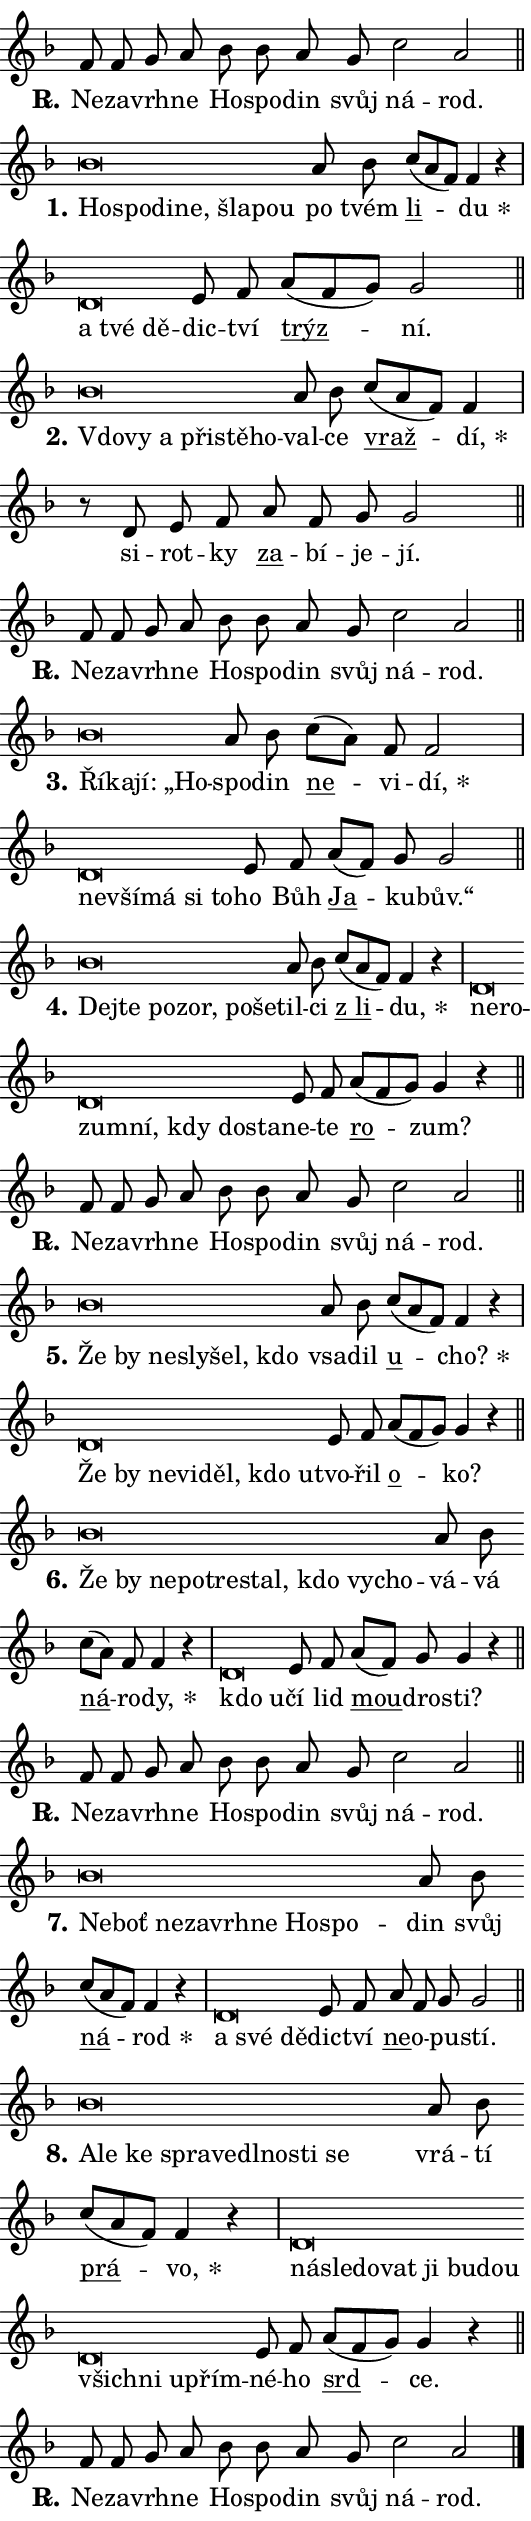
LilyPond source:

\version "2.24.0"
\header { tagline = "" }
\paper {
  indent = 0\cm
  top-margin = 0\cm
  right-margin = 0.13\cm % to fit lyric hyphens
  bottom-margin = 0\cm
  left-margin = 0\cm
  paper-width = 9\cm
  page-breaking = #ly:one-page-breaking
  system-system-spacing.basic-distance = #11
  score-system-spacing.basic-distance = #11
  ragged-last = ##f
}


%% Author: Thomas Morley
%% https://lists.gnu.org/archive/html/lilypond-user/2020-05/msg00002.html
#(define (line-position grob)
"Returns position of @var[grob} in current system:
   @code{'start}, if at first time-step
   @code{'end}, if at last time-step
   @code{'middle} otherwise
"
  (let* ((col (ly:item-get-column grob))
         (ln (ly:grob-object col 'left-neighbor))
         (rn (ly:grob-object col 'right-neighbor))
         (col-to-check-left (if (ly:grob? ln) ln col))
         (col-to-check-right (if (ly:grob? rn) rn col))
         (break-dir-left
           (and
             (ly:grob-property col-to-check-left 'non-musical #f)
             (ly:item-break-dir col-to-check-left)))
         (break-dir-right
           (and
             (ly:grob-property col-to-check-right 'non-musical #f)
             (ly:item-break-dir col-to-check-right))))
        (cond ((eqv? 1 break-dir-left) 'start)
              ((eqv? -1 break-dir-right) 'end)
              (else 'middle))))

#(define (tranparent-at-line-position vctor)
  (lambda (grob)
  "Relying on @code{line-position} select the relevant enry from @var{vctor}.
Used to determine transparency,"
    (case (line-position grob)
      ((end) (not (vector-ref vctor 0)))
      ((middle) (not (vector-ref vctor 1)))
      ((start) (not (vector-ref vctor 2))))))

noteHeadBreakVisibility =
#(define-music-function (break-visibility)(vector?)
"Makes @code{NoteHead}s transparent relying on @var{break-visibility}"
#{
  \override NoteHead.transparent =
    #(tranparent-at-line-position break-visibility)
#})

#(define delete-ledgers-for-transparent-note-heads
  (lambda (grob)
    "Reads whether a @code{NoteHead} is transparent.
If so this @code{NoteHead} is removed from @code{'note-heads} from
@var{grob}, which is supposed to be @code{LedgerLineSpanner}.
As a result ledgers are not printed for this @code{NoteHead}"
    (let* ((nhds-array (ly:grob-object grob 'note-heads))
           (nhds-list
             (if (ly:grob-array? nhds-array)
                 (ly:grob-array->list nhds-array)
                 '()))
           ;; Relies on the transparent-property being done before
           ;; Staff.LedgerLineSpanner.after-line-breaking is executed.
           ;; This is fragile ...
           (to-keep
             (remove
               (lambda (nhd)
                 (ly:grob-property nhd 'transparent #f))
               nhds-list)))
      ;; TODO find a better method to iterate over grob-arrays, similiar
      ;; to filter/remove etc for lists
      ;; For now rebuilt from scratch
      (set! (ly:grob-object grob 'note-heads)  '())
      (for-each
        (lambda (nhd)
          (ly:pointer-group-interface::add-grob grob 'note-heads nhd))
        to-keep))))

squashNotes = {
  \override NoteHead.X-extent = #'(-0.2 . 0.2)
  \override NoteHead.Y-extent = #'(-0.75 . 0)
  \override NoteHead.stencil =
    #(lambda (grob)
       (let ((pos (ly:grob-property grob 'staff-position)))
         (begin
           (if (< pos -7) (display "ERROR: Lower brevis then expected\n") (display ""))
           (if (<= pos -6) ly:text-interface::print ly:note-head::print))))
}
unSquashNotes = {
  \revert NoteHead.X-extent
  \revert NoteHead.Y-extent
  \revert NoteHead.stencil
}

hideNotes = \noteHeadBreakVisibility #begin-of-line-visible
unHideNotes = \noteHeadBreakVisibility #all-visible

% work-around for resetting accidentals
% https://lilypond.org/doc/v2.23/Documentation/notation/displaying-rhythms#unmetered-music
cadenzaMeasure = {
  \cadenzaOff
  \partial 1024 s1024
  \cadenzaOn
}

#(define-markup-command (accent layout props text) (markup?)
  "Underline accented syllable"
  (interpret-markup layout props
    #{\markup \override #'(offset . 4.3) \underline { #text }#}))

responsum = \markup \concat {
  "R" \hspace #-1.05 \path #0.1 #'((moveto 0 0.07) (lineto 0.9 0.8)) \hspace #0.05 "."
}

spaceSize = #0.6828661417322834 % exact space size for TeX Gyre Schola

\layout {
  \context {
    \Staff
    \remove "Time_signature_engraver"
    \override LedgerLineSpanner.after-line-breaking = #delete-ledgers-for-transparent-note-heads
  }
  \context {
    \Lyrics {
      \override LyricSpace.minimum-distance = \spaceSize
      \override LyricText.font-name = #"TeX Gyre Schola"
      \override LyricText.font-size = 1
      \override StanzaNumber.font-name = #"TeX Gyre Schola Bold"
      \override StanzaNumber.font-size = 1
    }
  }
  \context {
    \Score 
    \override NoteHead.text =
      #(lambda (grob) 
        (let ((pos (ly:grob-property grob 'staff-position)))
          #{\markup {
            \combine
              \halign #-0.55 \raise #(if (= pos -6) 0 0.5) \override #'(thickness . 2) \draw-line #'(3.2 . 0)
              \musicglyph "noteheads.sM1"
          }#}))
  }
}

% magnetic-lyrics.ily
%
%   written by
%     Jean Abou Samra <jean@abou-samra.fr>
%     Werner Lemberg <wl@gnu.org>
%
%   adapted by
%     Jiri Hon <jiri.hon@gmail.com>
%
% Version 2022-Apr-15

% https://www.mail-archive.com/lilypond-user@gnu.org/msg149350.html

#(define (Left_hyphen_pointer_engraver context)
   "Collect syllable-hyphen-syllable occurrences in lyrics and store
them in properties.  This engraver only looks to the left.  For
example, if the lyrics input is @code{foo -- bar}, it does the
following.

@itemize @bullet
@item
Set the @code{text} property of the @code{LyricHyphen} grob between
@q{foo} and @q{bar} to @code{foo}.

@item
Set the @code{left-hyphen} property of the @code{LyricText} grob with
text @q{foo} to the @code{LyricHyphen} grob between @q{foo} and
@q{bar}.
@end itemize

Use this auxiliary engraver in combination with the
@code{lyric-@/text::@/apply-@/magnetic-@/offset!} hook."
   (let ((hyphen #f)
         (text #f))
     (make-engraver
      (acknowledgers
       ((lyric-syllable-interface engraver grob source-engraver)
        (set! text grob)))
      (end-acknowledgers
       ((lyric-hyphen-interface engraver grob source-engraver)
        ;(when (not (grob::has-interface grob 'lyric-space-interface))
          (set! hyphen grob)));)
      ((stop-translation-timestep engraver)
       (when (and text hyphen)
         (ly:grob-set-object! text 'left-hyphen hyphen))
       (set! text #f)
       (set! hyphen #f)))))

#(define (lyric-text::apply-magnetic-offset! grob)
   "If the space between two syllables is less than the value in
property @code{LyricText@/.details@/.squash-threshold}, move the right
syllable to the left so that it gets concatenated with the left
syllable.

Use this function as a hook for
@code{LyricText@/.after-@/line-@/breaking} if the
@code{Left_@/hyphen_@/pointer_@/engraver} is active."
   (let ((hyphen (ly:grob-object grob 'left-hyphen #f)))
     (when hyphen
       (let ((left-text (ly:spanner-bound hyphen LEFT)))
         (when (grob::has-interface left-text 'lyric-syllable-interface)
           (let* ((common (ly:grob-common-refpoint grob left-text X))
                  (this-x-ext (ly:grob-extent grob common X))
                  (left-x-ext
                   (begin
                     ;; Trigger magnetism for left-text.
                     (ly:grob-property left-text 'after-line-breaking)
                     (ly:grob-extent left-text common X)))
                  ;; `delta` is the gap width between two syllables.
                  (delta (- (interval-start this-x-ext)
                            (interval-end left-x-ext)))
                  (details (ly:grob-property grob 'details))
                  (threshold (assoc-get 'squash-threshold details 0.2)))
             (when (< delta threshold)
               (let* (;; We have to manipulate the input text so that
                      ;; ligatures crossing syllable boundaries are not
                      ;; disabled.  For languages based on the Latin
                      ;; script this is essentially a beautification.
                      ;; However, for non-Western scripts it can be a
                      ;; necessity.
                      (lt (ly:grob-property left-text 'text))
                      (rt (ly:grob-property grob 'text))
                      (is-space (grob::has-interface hyphen 'lyric-space-interface))
                      (space (if is-space " " ""))
                      (extra-delta (if is-space spaceSize 0))
                      ;; Append new syllable.
                      (ltrt-space (if (and (string? lt) (string? rt))
                                (string-append lt space rt)
                                (make-concat-markup (list lt space rt))))
                      ;; Right-align `ltrt` to the right side.
                      (ltrt-space-markup (grob-interpret-markup
                               grob
                               (make-translate-markup
                                (cons (interval-length this-x-ext) 0)
                                (make-right-align-markup ltrt-space)))))
                 (begin
                   ;; Don't print `left-text`.
                   (ly:grob-set-property! left-text 'stencil #f)
                   ;; Set text and stencil (which holds all collected
                   ;; syllables so far) and shift it to the left.
                   (ly:grob-set-property! grob 'text ltrt-space)
                   (ly:grob-set-property! grob 'stencil ltrt-space-markup)
                   (ly:grob-translate-axis! grob (- (- delta extra-delta)) X))))))))))


#(define (lyric-hyphen::displace-bounds-first grob)
   ;; Make very sure this callback isn't triggered too early.
   (let ((left (ly:spanner-bound grob LEFT))
         (right (ly:spanner-bound grob RIGHT)))
     (ly:grob-property left 'after-line-breaking)
     (ly:grob-property right 'after-line-breaking)
     (ly:lyric-hyphen::print grob)))

squashThreshold = #0.4

\layout {
  \context {
    \Lyrics
    \consists #Left_hyphen_pointer_engraver
    \override LyricText.after-line-breaking =
      #lyric-text::apply-magnetic-offset!
    \override LyricHyphen.stencil = #lyric-hyphen::displace-bounds-first
    \override LyricText.details.squash-threshold = \squashThreshold
    \override LyricHyphen.minimum-distance = 0
    \override LyricHyphen.minimum-length = \squashThreshold
  }
}

squashText = \override LyricText.details.squash-threshold = 9999
unSquashText = \override LyricText.details.squash-threshold = \squashThreshold

leftText = \override LyricText.self-alignment-X = #LEFT
unLeftText = \revert LyricText.self-alignment-X

starOffset = #(lambda (grob) 
                (let ((x_offset (ly:self-alignment-interface::aligned-on-x-parent grob)))
                  (if (= x_offset 0) 0 (+ x_offset 1.2))))

star = #(define-music-function (syllable)(string?)
"Append star separator at the end of a syllable"
#{
  \once \override LyricText.X-offset = #starOffset
  \lyricmode { \markup {
    #syllable
    \override #'((font-name . "TeX Gyre Schola Bold")) \hspace #0.2 \lower #0.65 \larger "*"
  } }
#})

starAccent = #(define-music-function (syllable)(string?)
"Append star separator at the end of a syllable and make accent"
#{
  \once \override LyricText.X-offset = #starOffset
  \lyricmode { \markup {
    \accent #syllable
    \override #'((font-name . "TeX Gyre Schola Bold")) \hspace #0.2 \lower #0.65 \larger "*"
  } }
#})

breath = #(define-music-function (syllable)(string?)
"Append breathing indicator at the end of a syllable"
#{
  \lyricmode { \markup { #syllable "+" } }
#})

optionalBreath = #(define-music-function (syllable)(string?)
"Append optional breathing indicator at the end of a syllable"
#{
  \lyricmode { \markup { #syllable "(+)" } }
#})


\score {
    <<
        \new Voice = "melody" { \cadenzaOn \key f \major \relative { f'8 f g a bes bes \bar "" a g \bar "" c2 a \cadenzaMeasure \bar "||" \break } }
        \new Lyrics \lyricsto "melody" { \lyricmode { \set stanza = \responsum
Ne -- za -- vrh -- ne Ho -- spo -- din svůj ná -- rod. } }
    >>
    \layout {}
}

\score {
    <<
        \new Voice = "melody" { \cadenzaOn \key f \major \relative { \squashNotes bes'\breve*1/16 \hideNotes \breve*1/16 \bar "" \breve*1/16 \bar "" \breve*1/16 \bar "" \breve*1/16 \breve*1/16 \bar "" \unHideNotes \unSquashNotes a8 bes \bar "" c[( a f)] f4 r \cadenzaMeasure \bar "|" \squashNotes d\breve*1/16 \hideNotes \breve*1/16 \breve*1/16 \bar "" \unHideNotes \unSquashNotes e8 f \bar "" a[( f g)] g2 \cadenzaMeasure \bar "||" \break } }
        \new Lyrics \lyricsto "melody" { \lyricmode { \set stanza = "1."
\leftText Ho -- \squashText spo -- di -- ne, šla -- pou \unLeftText \unSquashText po tvém \markup \accent li -- \star du \leftText a \squashText tvé dě -- \unLeftText \unSquashText dic -- tví \markup \accent trýz -- ní. } }
    >>
    \layout {}
}

\score {
    <<
        \new Voice = "melody" { \cadenzaOn \key f \major \relative { \squashNotes bes'\breve*1/16 \hideNotes \breve*1/16 \bar "" \breve*1/16 \bar "" \breve*1/16 \bar "" \breve*1/16 \breve*1/16 \bar "" \unHideNotes \unSquashNotes a8 bes \bar "" c[( a f)] f4 \cadenzaMeasure \bar "|" r8 d e8 f \bar "" a f g g2 \cadenzaMeasure \bar "||" \break } }
        \new Lyrics \lyricsto "melody" { \lyricmode { \set stanza = "2."
\leftText Vdo -- \squashText vy a při -- stě -- ho -- \unLeftText \unSquashText val -- ce \markup \accent vraž -- \star dí, si -- rot -- ky \markup \accent za -- bí -- je -- jí. } }
    >>
    \layout {}
}

\score {
    <<
        \new Voice = "melody" { \cadenzaOn \key f \major \relative { f'8 f g a bes bes \bar "" a g \bar "" c2 a \cadenzaMeasure \bar "||" \break } }
        \new Lyrics \lyricsto "melody" { \lyricmode { \set stanza = \responsum
Ne -- za -- vrh -- ne Ho -- spo -- din svůj ná -- rod. } }
    >>
    \layout {}
}

\score {
    <<
        \new Voice = "melody" { \cadenzaOn \key f \major \relative { \squashNotes bes'\breve*1/16 \hideNotes \breve*1/16 \bar "" \breve*1/16 \breve*1/16 \bar "" \unHideNotes \unSquashNotes a8 bes \bar "" c[( a)] f f2 \cadenzaMeasure \bar "|" \squashNotes d\breve*1/16 \hideNotes \breve*1/16 \bar "" \breve*1/16 \bar "" \breve*1/16 \breve*1/16 \bar "" \unHideNotes \unSquashNotes e8 f \bar "" a[( f)] g g2 \cadenzaMeasure \bar "||" \break } }
        \new Lyrics \lyricsto "melody" { \lyricmode { \set stanza = "3."
\leftText Ří -- \squashText ka -- jí: „Ho -- \unLeftText \unSquashText spo -- din \markup \accent ne -- vi -- \star dí, \leftText ne -- \squashText vší -- má si to -- \unLeftText \unSquashText ho Bůh \markup \accent Ja -- ku -- bův.“ } }
    >>
    \layout {}
}

\score {
    <<
        \new Voice = "melody" { \cadenzaOn \key f \major \relative { \squashNotes bes'\breve*1/16 \hideNotes \breve*1/16 \bar "" \breve*1/16 \bar "" \breve*1/16 \bar "" \breve*1/16 \breve*1/16 \bar "" \unHideNotes \unSquashNotes a8 bes \bar "" c[( a f)] f4 r \cadenzaMeasure \bar "|" \squashNotes d\breve*1/16 \hideNotes \breve*1/16 \bar "" \breve*1/16 \bar "" \breve*1/16 \bar "" \breve*1/16 \bar "" \breve*1/16 \breve*1/16 \bar "" \unHideNotes \unSquashNotes e8 f \bar "" a[( f g)] g4 r \cadenzaMeasure \bar "||" \break } }
        \new Lyrics \lyricsto "melody" { \lyricmode { \set stanza = "4."
\leftText Dej -- \squashText te po -- zor, po -- še -- \unLeftText \unSquashText til -- ci \markup \accent "z li" -- \star du, \leftText ne -- \squashText ro -- zum -- ní, kdy do -- sta -- \unLeftText \unSquashText ne -- te \markup \accent ro -- zum? } }
    >>
    \layout {}
}

\score {
    <<
        \new Voice = "melody" { \cadenzaOn \key f \major \relative { f'8 f g a bes bes \bar "" a g \bar "" c2 a \cadenzaMeasure \bar "||" \break } }
        \new Lyrics \lyricsto "melody" { \lyricmode { \set stanza = \responsum
Ne -- za -- vrh -- ne Ho -- spo -- din svůj ná -- rod. } }
    >>
    \layout {}
}

\score {
    <<
        \new Voice = "melody" { \cadenzaOn \key f \major \relative { \squashNotes bes'\breve*1/16 \hideNotes \breve*1/16 \bar "" \breve*1/16 \bar "" \breve*1/16 \bar "" \breve*1/16 \breve*1/16 \bar "" \unHideNotes \unSquashNotes a8 bes \bar "" c[( a f)] f4 r \cadenzaMeasure \bar "|" \squashNotes d\breve*1/16 \hideNotes \breve*1/16 \bar "" \breve*1/16 \bar "" \breve*1/16 \bar "" \breve*1/16 \bar "" \breve*1/16 \breve*1/16 \bar "" \unHideNotes \unSquashNotes e8 f \bar "" a[( f g)] g4 r \cadenzaMeasure \bar "||" \break } }
        \new Lyrics \lyricsto "melody" { \lyricmode { \set stanza = "5."
\leftText Že \squashText by ne -- sly -- šel, kdo \unLeftText \unSquashText vsa -- dil \markup \accent u -- \star cho? \leftText Že \squashText by ne -- vi -- děl, kdo u -- \unLeftText \unSquashText tvo -- řil \markup \accent o -- ko? } }
    >>
    \layout {}
}

\score {
    <<
        \new Voice = "melody" { \cadenzaOn \key f \major \relative { \squashNotes bes'\breve*1/16 \hideNotes \breve*1/16 \bar "" \breve*1/16 \bar "" \breve*1/16 \bar "" \breve*1/16 \bar "" \breve*1/16 \bar "" \breve*1/16 \bar "" \breve*1/16 \breve*1/16 \bar "" \unHideNotes \unSquashNotes a8 bes \bar "" c[( a)] f f4 r \cadenzaMeasure \bar "|" \squashNotes d\breve*1/16 \hideNotes \breve*1/16 \bar "" \unHideNotes \unSquashNotes e8 f \bar "" a[( f)] g g4 r \cadenzaMeasure \bar "||" \break } }
        \new Lyrics \lyricsto "melody" { \lyricmode { \set stanza = "6."
\leftText Že \squashText by ne -- po -- tre -- stal, kdo vy -- cho -- \unLeftText \unSquashText vá -- vá \markup \accent ná -- ro -- \star dy, \leftText kdo \squashText u -- \unLeftText \unSquashText čí lid \markup \accent mou -- dro -- sti? } }
    >>
    \layout {}
}

\score {
    <<
        \new Voice = "melody" { \cadenzaOn \key f \major \relative { f'8 f g a bes bes \bar "" a g \bar "" c2 a \cadenzaMeasure \bar "||" \break } }
        \new Lyrics \lyricsto "melody" { \lyricmode { \set stanza = \responsum
Ne -- za -- vrh -- ne Ho -- spo -- din svůj ná -- rod. } }
    >>
    \layout {}
}

\score {
    <<
        \new Voice = "melody" { \cadenzaOn \key f \major \relative { \squashNotes bes'\breve*1/16 \hideNotes \breve*1/16 \bar "" \breve*1/16 \bar "" \breve*1/16 \bar "" \breve*1/16 \bar "" \breve*1/16 \bar "" \breve*1/16 \breve*1/16 \bar "" \unHideNotes \unSquashNotes a8 bes \bar "" c[( a f)] f4 r \cadenzaMeasure \bar "|" \squashNotes d\breve*1/16 \hideNotes \breve*1/16 \breve*1/16 \bar "" \unHideNotes \unSquashNotes e8 f \bar "" a f g g2 \cadenzaMeasure \bar "||" \break } }
        \new Lyrics \lyricsto "melody" { \lyricmode { \set stanza = "7."
\leftText Ne -- \squashText boť ne -- za -- vrh -- ne Ho -- spo -- \unLeftText \unSquashText din svůj \markup \accent ná -- \star rod \leftText a \squashText své dě -- \unLeftText \unSquashText dic -- tví \markup \accent ne -- o -- pu -- stí. } }
    >>
    \layout {}
}

\score {
    <<
        \new Voice = "melody" { \cadenzaOn \key f \major \relative { \squashNotes bes'\breve*1/16 \hideNotes \breve*1/16 \bar "" \breve*1/16 \bar "" \breve*1/16 \bar "" \breve*1/16 \bar "" \breve*1/16 \bar "" \breve*1/16 \bar "" \breve*1/16 \breve*1/16 \bar "" \unHideNotes \unSquashNotes a8 bes \bar "" c[( a f)] f4 r \cadenzaMeasure \bar "|" \squashNotes d\breve*1/16 \hideNotes \breve*1/16 \bar "" \breve*1/16 \bar "" \breve*1/16 \bar "" \breve*1/16 \bar "" \breve*1/16 \bar "" \breve*1/16 \bar "" \breve*1/16 \bar "" \breve*1/16 \bar "" \breve*1/16 \breve*1/16 \bar "" \unHideNotes \unSquashNotes e8 f \bar "" a[( f g)] g4 r \cadenzaMeasure \bar "||" \break } }
        \new Lyrics \lyricsto "melody" { \lyricmode { \set stanza = "8."
\leftText A -- \squashText le ke spra -- ve -- dl -- no -- sti se \unLeftText \unSquashText vrá -- tí \markup \accent prá -- \star vo, \leftText ná -- \squashText sle -- do -- vat ji bu -- dou všich -- ni u -- přím -- \unLeftText \unSquashText né -- ho \markup \accent srd -- ce. } }
    >>
    \layout {}
}

\score {
    <<
        \new Voice = "melody" { \cadenzaOn \key f \major \relative { f'8 f g a bes bes \bar "" a g \bar "" c2 a \cadenzaMeasure \bar "||" \break } \bar "|." }
        \new Lyrics \lyricsto "melody" { \lyricmode { \set stanza = \responsum
Ne -- za -- vrh -- ne Ho -- spo -- din svůj ná -- rod. } }
    >>
    \layout {}
}
